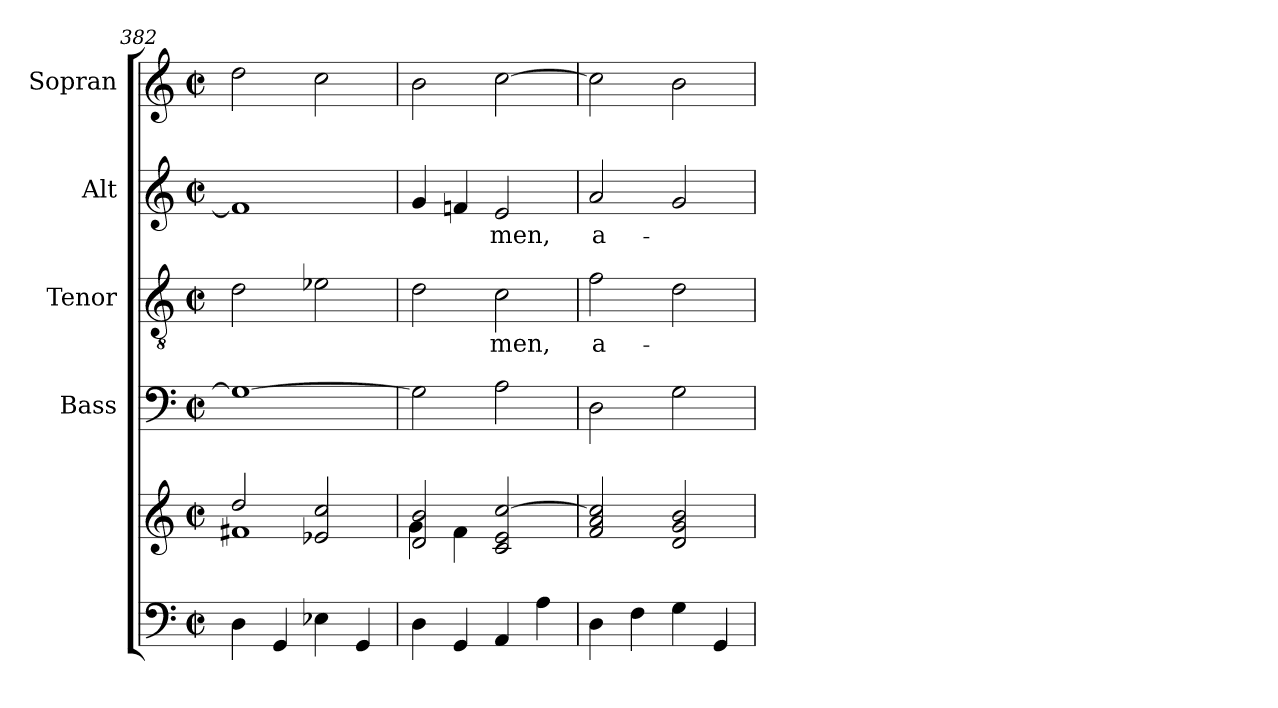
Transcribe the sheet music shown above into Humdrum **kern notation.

**kern	**kern	**kern	**kern	**text	**kern	**text	**kern
*part5	*part5	*part4	*part3	*part3	*part2	*part2	*part1
*staff6	*staff5	*staff4	*staff3	*staff3	*staff2	*staff2	*staff1
*	*	*I"Bass	*I"Tenor	*	*I"Alt	*	*I"Sopran
*	*	*I'B.	*I'T.	*	*I'A.	*	*I'S.
*clefF4	*clefG2	*clefF4	*clefGv2	*	*clefG2	*	*clefG2
*k[]	*k[]	*k[]	*k[]	*	*k[]	*	*k[]
*C:	*C:	*C:	*C:	*	*C:	*	*C:
*M2/2	*M2/2	*M2/2	*M2/2	*	*M2/2	*	*M2/2
*met(c|)	*met(c|)	*met(c|)	*met(c|)	*	*met(c|)	*	*met(c|)
=382	=382	=382	=382	=382	=382	=382	=382
*	*^	*	*	*	*	*	*
4D\	2dd/	1f#X	1G_	2d\	.	1f#]	.	2dd\
4GG/	.	.	.	.	.	.	.	.
4E-X\	2e-X/ 2cc/	.	.	2e-X\	.	.	.	2cc\
4GG/	.	.	.	.	.	.	.	.
!!LO:LB:g=z
=383	=383	=383	=383	=383	=383	=383	=383	=383
4D\	2d/ 2b/	4g\	2G\]	2d\	.	4g/	.	2b\
4GG/	.	4f\	.	.	.	4fn/	.	.
!	!	!	!	!	!LO:LY:b	!	!LO:LY:b	!
4AA/	2c/ 2e/ [>2cc/	2ryy	2A\	2c\	-men,	2e/	-men,	[2cc\
4A\	.	.	.	.	.	.	.	.
*	*v	*v	*	*	*	*	*	*
=384	=384	=384	=384	=384	=384	=384	=384
!	!	!	!	!LO:LY:b	!	!LO:LY:b	!
4D\	2f/ 2a/ 2cc/]	2D\	2f\	a-	2a/	a-	2cc\]
4F\	.	.	.	.	.	.	.
4G\	2d/ 2g/ 2b/	2G\	2d\	.	2g/	.	2b\
4GG/	.	.	.	.	.	.	.
=	=	=	=	=	=	=	=
*-	*-	*-	*-	*-	*-	*-	*-
